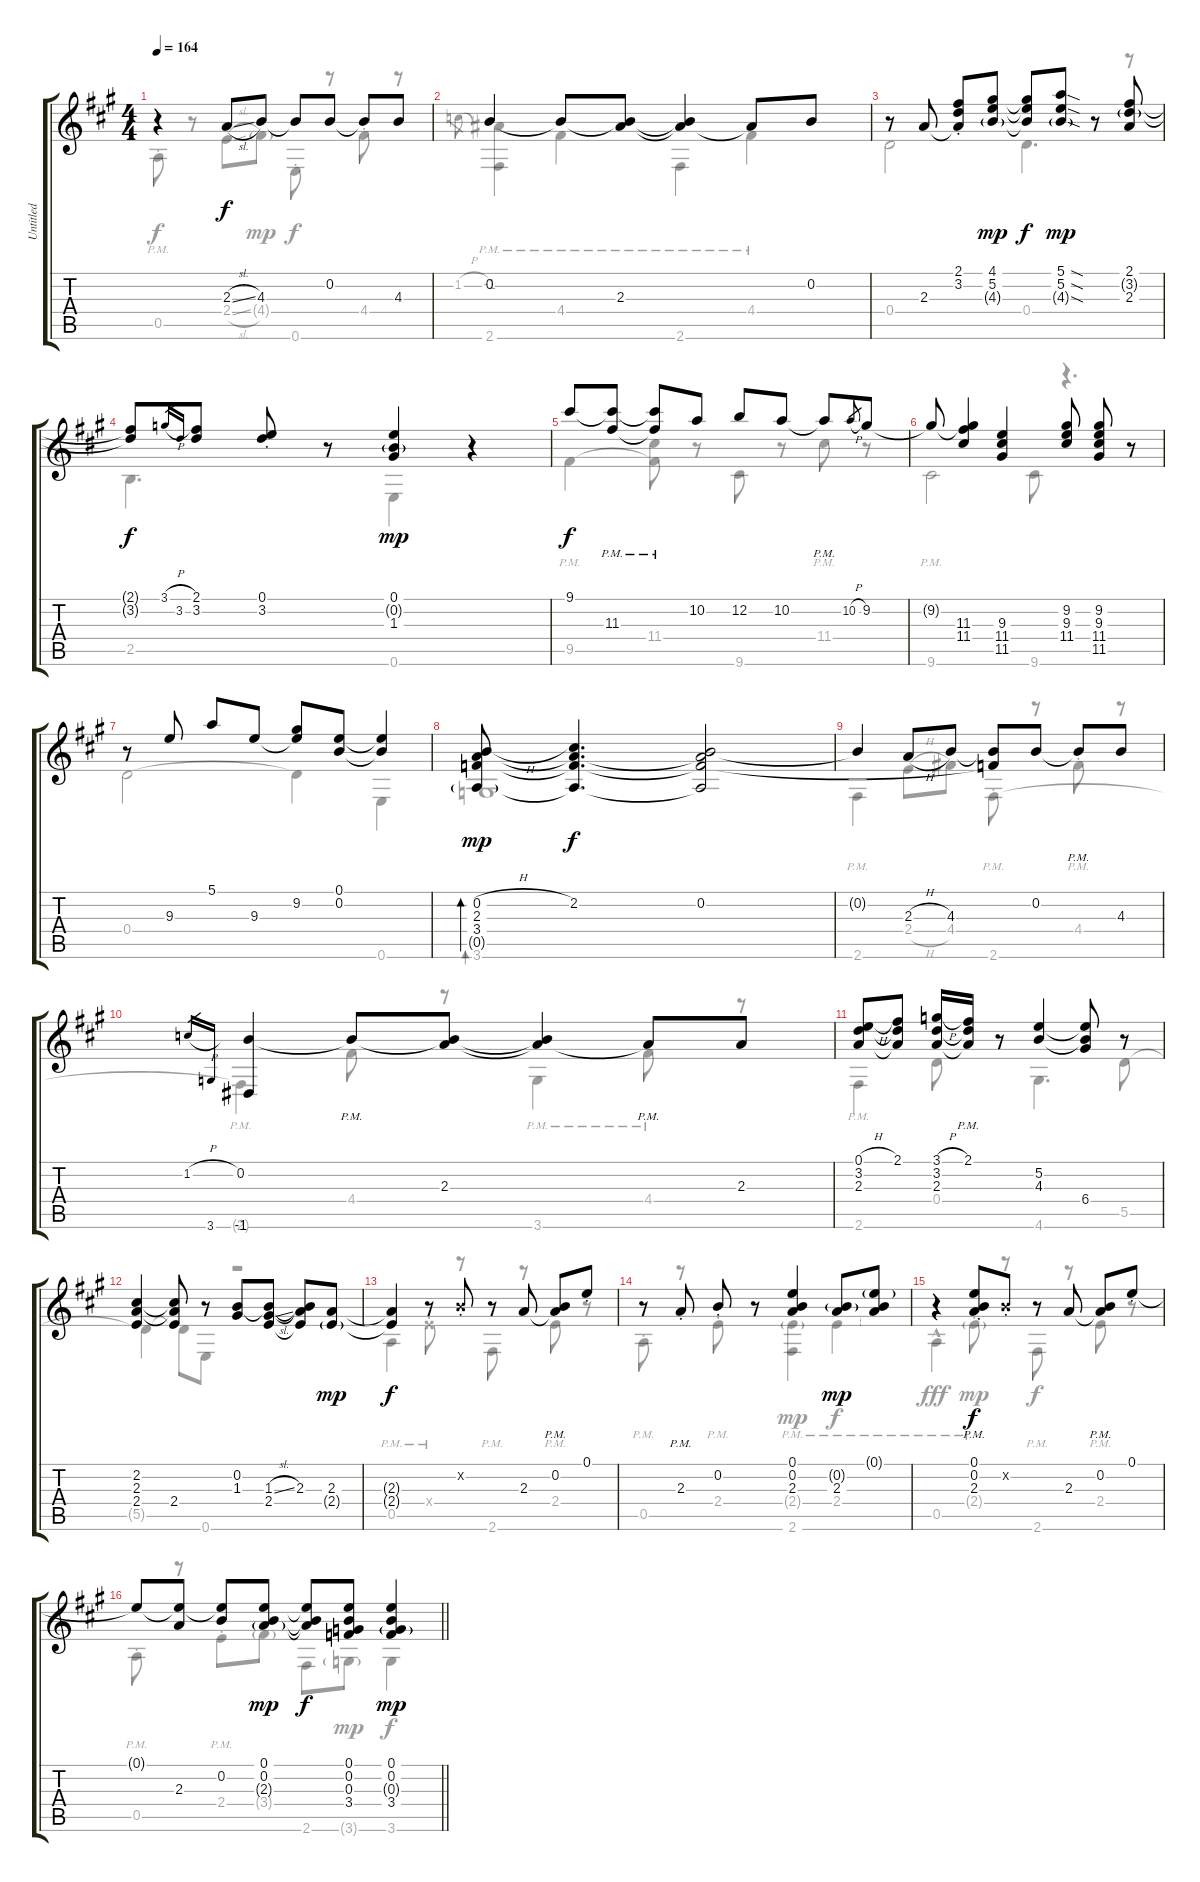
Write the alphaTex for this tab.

\track ("Untitled" "Untitled") {instrument acousticguitarnylon}
\staff {score tabs}
\tuning (E4 B3 G3 D3 A2 E2) {hide}
\voice
\ts (4 4)
\tempo 164
\clef g2
\ks a
r.4{dy f} 2.3{sl}.8 4.3.8 4.3{t}.8 0.2.8 0.2{t}.8 4.3.8 |
0.2.4 0.2{t}.8 (0.2{t} 2.3).8 (0.2{t} 2.3{t}).4 2.3{t}.8 0.2.8 |
r.8 2.3.8 (2.1{st} 3.2{st} 2.3{t}).8 (4.1 5.2 4.3{g}).8{dy mp} (4.1{t} 5.2{t} 4.3{t}).8{dy f} (5.1{sod} 5.2{sod} 4.3{sod g}).8{dy mp} r.8 (2.1 3.2{g} 2.3).8 |
(2.1{t} 3.2{t}).8{dy f} 3.1{h}.16{gr} 3.2.16{gr} (2.1 3.2).8 (0.1{st} 3.2{st}).8 r.8 (0.1 0.2{g} 1.3).4{dy mp} r.4 |
9.1.8{dy f} (9.1{pm t} 11.3{pm}).8 (9.1{pm t} 11.3{pm t}).8 10.2.8 12.2.8 10.2.8 10.2{pm t}.8 10.2{h}.8{gr} 9.2.8 |
9.2{t}.8 (9.2{t} 11.3 11.4).4 (9.3 11.4 11.5).4 (9.2 9.3 11.4).8 (9.2 9.3 11.4 11.5).8 r.8 |
r.8 9.3.8 5.1.8 9.3.8 (9.2 9.3{t}).8 (0.1 0.2).8 (0.1{t} 0.2{t}).4 |
(0.2{h} 2.3 3.4 0.5{g}).8{bd 30 dy mp} (2.2 2.3{t} 3.4{t} 0.5{t}).4{d dy f} (0.2 2.3{t} 3.4{t} 0.5{t}).2 |
0.2{t}.4 2.3{h}.8 4.3.8 (4.3{t} 3.4{t}).8 0.2.8 0.2{pm t}.8 4.3.8 |
1.2{h}.16{gr} 3.6.16{gr} (0.2 -1.6).4 0.2{pm t}.8 (0.2{t} 2.3).8 (0.2{t} 2.3{t}).4 2.3{pm t}.8 2.3.8 |
(0.1{h} 3.2 2.3).8 (2.1 3.2{t} 2.3{t}).8 (3.1{h} 3.2 2.3).16 (2.1{pm} 3.2{pm t} 2.3{pm t}).16 r.8 (5.2 4.3).4 (5.2{t} 4.3{t} 6.4).8 r.8 |
(2.2 2.3 2.4).4 (2.2{t} 2.3{t} 2.4).8 r.8 (0.2 1.3).8 (0.2{t} 1.3{sl} 2.4).8 (0.2{t} 2.3 2.4{t}).8 (2.3 2.4{g}).8{dy mp} |
(2.3{t} 2.4{t}).4{dy f} r.8 0.2{st x}.8 r.8 2.3.8 (0.2{pm} 2.3{pm t}).8 0.1{st}.8 |
r.8 2.3{pm st}.8 0.2{st}.8 r.8 (0.1 0.2 2.3).4 (0.2{g} 2.3).8{dy mp} (0.1{g} 0.2{t} 2.3{t}).8 |
r.4 (0.1{pm st} 0.2{pm st} 2.3{pm st}).8{dy f} 0.2{st x}.8 r.8 2.3.8 (0.2{pm} 2.3{pm t}).8 0.1{st}.8 |
\barLineRight lightlight
0.1{t}.8 (0.1{t} 2.3).8 (0.1{t} 0.2).8 (0.1 0.2 2.3{g}).8{dy mp} (0.1{t} 0.2{t} 2.3{t}).8{dy f} (0.1 0.2 0.3 3.4).8 (0.1 0.2 0.3{g} 3.4).4{dy mp}
\voice
\clef g2
\ottava regular
\simile none
\ks a
0.5{pm st}.8{dy f} r.8 2.4{sl}.8 4.4{g}.8{dy mp} 0.6{st}.8{dy f} r.8 4.4{st}.8 r.8 |
1.2{h}.8{gr} (-1.2 2.6{pm}).4 4.4{pm}.4 2.6{pm}.4 4.4{pm}.4 |
0.4.2 0.4.4{d} r.8 |
2.5.4{d} r.8 0.6.4 r.4 |
9.5{pm}.4 (11.4 9.5{t}).8 r.8 9.6.8 r.8 11.4{pm}.8 r.8 |
9.6{pm}.2 9.6.8 r.4{d} |
0.4.2 0.4{t}.4 0.6.4 |
3.6.1{bd 30} |
2.6{pm}.4 2.4{h}.8 4.4.8 2.6{pm st}.8 r.8 4.4{pm st}.8 r.8 |
2.6{pm t}.4 4.4.8 r.8 3.6{pm}.4 4.4{pm}.8 r.8 |
2.6{pm}.4 0.4.8 r.8 4.6.4{d} 5.5.8 |
5.5{t}.4 5.5{t}.8 0.6.8 r.2 |
0.5{pm}.4 2.4{pm st x}.8 r.8 2.6{pm}.8 r.8 2.4{pm}.8 r.8 |
0.5{pm st}.8 r.8 2.4{pm st}.8 r.8 (2.4{g pm} 2.6{pm}).4{dy mp} 2.4{pm}.4{dy f} |
0.5{hac pm}.4{dy fff} 2.4{g pm st}.8{dy mp} r.8 2.6{pm}.8{dy f} r.8 2.4{pm}.8 r.8 |
\barLineRight lightlight
0.5{pm st}.8 r.8 2.4{pm st}.8 3.4{g}.8{dy mp} 2.6.8{dy f} 3.6{g}.8{dy mp} 3.6.4{dy f}
